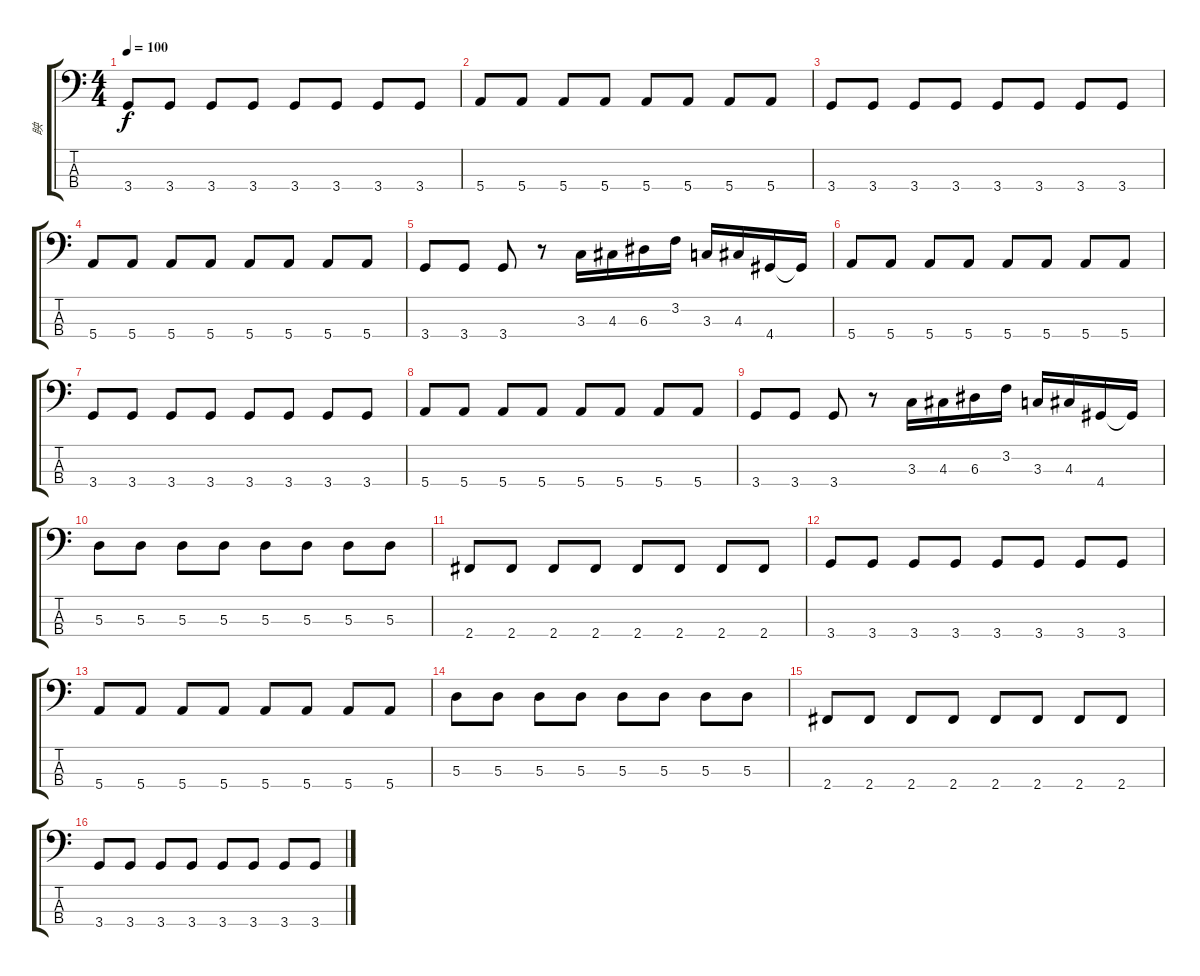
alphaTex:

\track ("眏" "眏") {instrument electricbassfinger}
\staff {score tabs}
\tuning (G2 D2 A1 E1) {hide}
\ts (4 4)
\tempo 100
\clef f4
\ks c
3.4.8{dy f} 3.4.8 3.4.8 3.4.8 3.4.8 3.4.8 3.4.8 3.4.8 |
5.4.8 5.4.8 5.4.8 5.4.8 5.4.8 5.4.8 5.4.8 5.4.8 |
3.4.8 3.4.8 3.4.8 3.4.8 3.4.8 3.4.8 3.4.8 3.4.8 |
5.4.8 5.4.8 5.4.8 5.4.8 5.4.8 5.4.8 5.4.8 5.4.8 |
3.4.8 3.4.8 3.4.8 r.8 3.3.16 4.3.16 6.3.16 3.2.16 3.3.16 4.3.16 4.4.16 4.4{t}.16 |
5.4.8 5.4.8 5.4.8 5.4.8 5.4.8 5.4.8 5.4.8 5.4.8 |
3.4.8 3.4.8 3.4.8 3.4.8 3.4.8 3.4.8 3.4.8 3.4.8 |
5.4.8 5.4.8 5.4.8 5.4.8 5.4.8 5.4.8 5.4.8 5.4.8 |
3.4.8 3.4.8 3.4.8 r.8 3.3.16 4.3.16 6.3.16 3.2.16 3.3.16 4.3.16 4.4.16 4.4{t}.16 |
5.3.8 5.3.8 5.3.8 5.3.8 5.3.8 5.3.8 5.3.8 5.3.8 |
2.4.8 2.4.8 2.4.8 2.4.8 2.4.8 2.4.8 2.4.8 2.4.8 |
3.4.8 3.4.8 3.4.8 3.4.8 3.4.8 3.4.8 3.4.8 3.4.8 |
5.4.8 5.4.8 5.4.8 5.4.8 5.4.8 5.4.8 5.4.8 5.4.8 |
5.3.8 5.3.8 5.3.8 5.3.8 5.3.8 5.3.8 5.3.8 5.3.8 |
2.4.8 2.4.8 2.4.8 2.4.8 2.4.8 2.4.8 2.4.8 2.4.8 |
3.4.8 3.4.8 3.4.8 3.4.8 3.4.8 3.4.8 3.4.8 3.4.8
